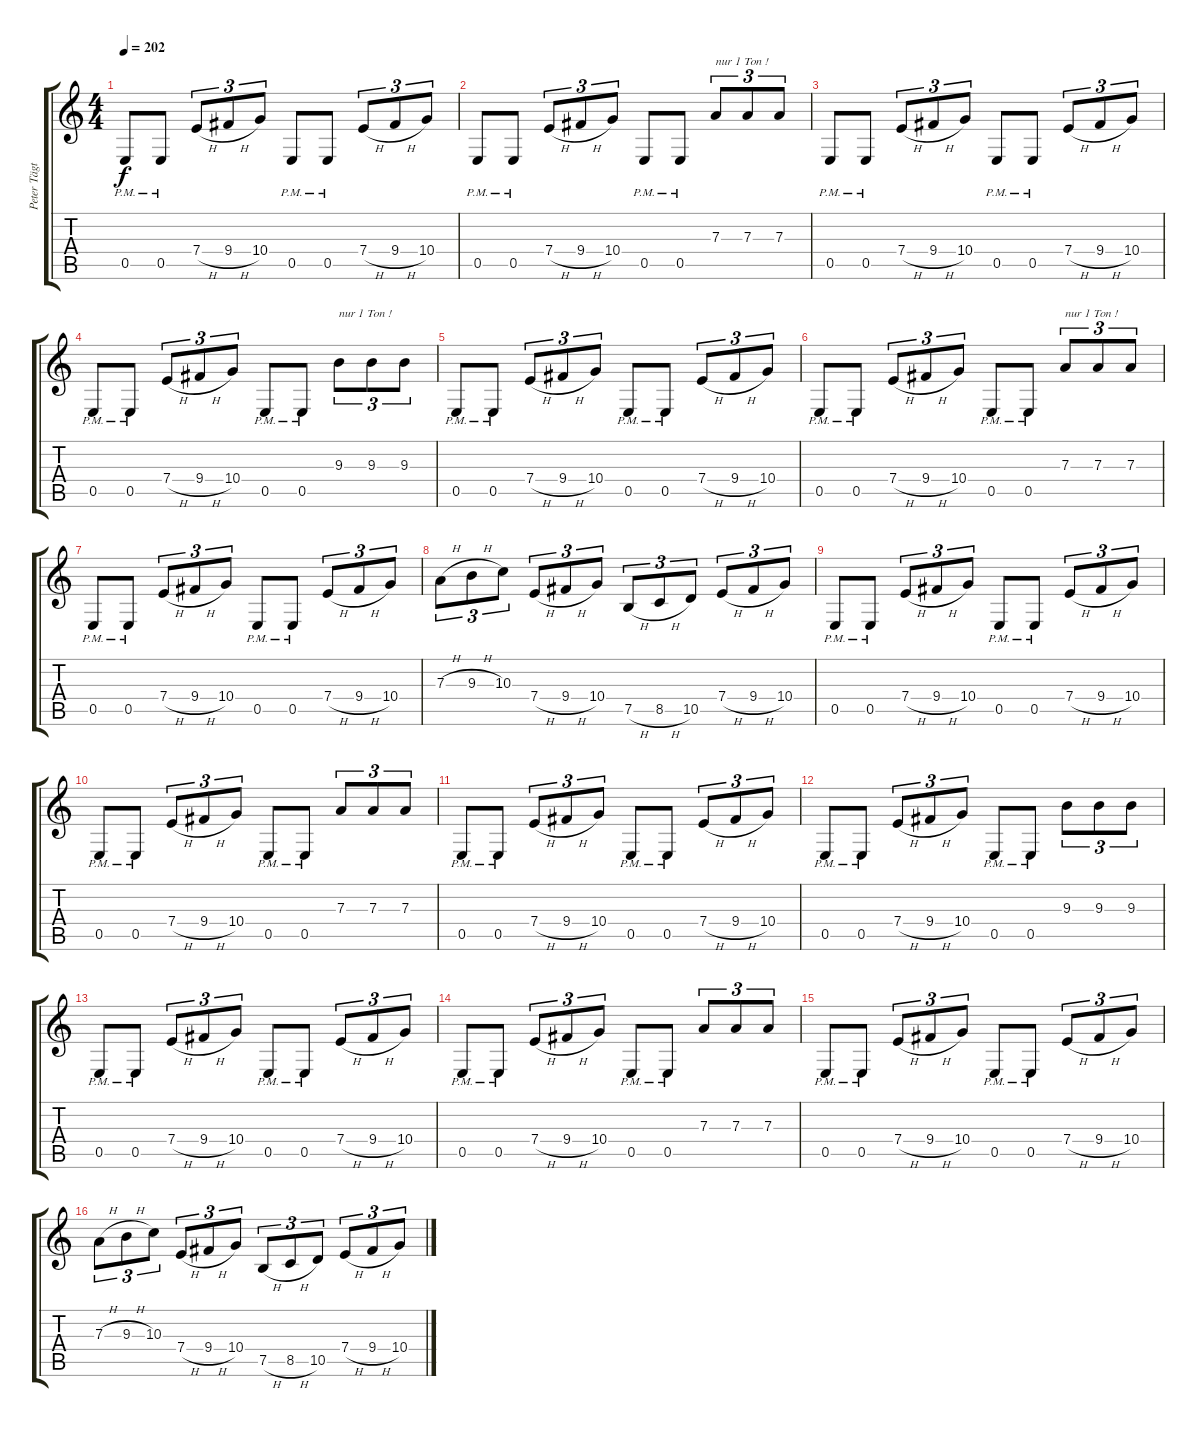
\track ("Peter Tägtgren" "Peter Tägt") {instrument distortionguitar}
\staff {score tabs}
\tuning (B3 Gb3 D3 A2 E2 B1) {hide}
\ts (4 4)
\tempo 202
\clef g2
\ks c
0.5{pm}.8{dy f} 0.5{pm}.8 7.4{h}.8{tu (3 2)} 9.4{h}.8{tu (3 2)} 10.4.8{tu (3 2)} 0.5{pm}.8 0.5{pm}.8 7.4{h}.8{tu (3 2)} 9.4{h}.8{tu (3 2)} 10.4.8{tu (3 2)} |
0.5{pm}.8 0.5{pm}.8 7.4{h}.8{tu (3 2)} 9.4{h}.8{tu (3 2)} 10.4.8{tu (3 2)} 0.5{pm}.8 0.5{pm}.8 7.3.8{tu (3 2) txt "nur 1 Ton !"} 7.3.8{tu (3 2)} 7.3.8{tu (3 2)} |
0.5{pm}.8 0.5{pm}.8 7.4{h}.8{tu (3 2)} 9.4{h}.8{tu (3 2)} 10.4.8{tu (3 2)} 0.5{pm}.8 0.5{pm}.8 7.4{h}.8{tu (3 2)} 9.4{h}.8{tu (3 2)} 10.4.8{tu (3 2)} |
0.5{pm}.8 0.5{pm}.8 7.4{h}.8{tu (3 2)} 9.4{h}.8{tu (3 2)} 10.4.8{tu (3 2)} 0.5{pm}.8 0.5{pm}.8 9.3.8{tu (3 2) txt "nur 1 Ton !"} 9.3.8{tu (3 2)} 9.3.8{tu (3 2)} |
0.5{pm}.8 0.5{pm}.8 7.4{h}.8{tu (3 2)} 9.4{h}.8{tu (3 2)} 10.4.8{tu (3 2)} 0.5{pm}.8 0.5{pm}.8 7.4{h}.8{tu (3 2)} 9.4{h}.8{tu (3 2)} 10.4.8{tu (3 2)} |
0.5{pm}.8 0.5{pm}.8 7.4{h}.8{tu (3 2)} 9.4{h}.8{tu (3 2)} 10.4.8{tu (3 2)} 0.5{pm}.8 0.5{pm}.8 7.3.8{tu (3 2) txt "nur 1 Ton !"} 7.3.8{tu (3 2)} 7.3.8{tu (3 2)} |
0.5{pm}.8 0.5{pm}.8 7.4{h}.8{tu (3 2)} 9.4{h}.8{tu (3 2)} 10.4.8{tu (3 2)} 0.5{pm}.8 0.5{pm}.8 7.4{h}.8{tu (3 2)} 9.4{h}.8{tu (3 2)} 10.4.8{tu (3 2)} |
7.3{h}.8{tu (3 2)} 9.3{h}.8{tu (3 2)} 10.3.8{tu (3 2)} 7.4{h}.8{tu (3 2)} 9.4{h}.8{tu (3 2)} 10.4.8{tu (3 2)} 7.5{h}.8{tu (3 2)} 8.5{h}.8{tu (3 2)} 10.5.8{tu (3 2)} 7.4{h}.8{tu (3 2)} 9.4{h}.8{tu (3 2)} 10.4.8{tu (3 2)} |
0.5{pm}.8 0.5{pm}.8 7.4{h}.8{tu (3 2)} 9.4{h}.8{tu (3 2)} 10.4.8{tu (3 2)} 0.5{pm}.8 0.5{pm}.8 7.4{h}.8{tu (3 2)} 9.4{h}.8{tu (3 2)} 10.4.8{tu (3 2)} |
0.5{pm}.8 0.5{pm}.8 7.4{h}.8{tu (3 2)} 9.4{h}.8{tu (3 2)} 10.4.8{tu (3 2)} 0.5{pm}.8 0.5{pm}.8 7.3.8{tu (3 2)} 7.3.8{tu (3 2)} 7.3.8{tu (3 2)} |
0.5{pm}.8 0.5{pm}.8 7.4{h}.8{tu (3 2)} 9.4{h}.8{tu (3 2)} 10.4.8{tu (3 2)} 0.5{pm}.8 0.5{pm}.8 7.4{h}.8{tu (3 2)} 9.4{h}.8{tu (3 2)} 10.4.8{tu (3 2)} |
0.5{pm}.8 0.5{pm}.8 7.4{h}.8{tu (3 2)} 9.4{h}.8{tu (3 2)} 10.4.8{tu (3 2)} 0.5{pm}.8 0.5{pm}.8 9.3.8{tu (3 2)} 9.3.8{tu (3 2)} 9.3.8{tu (3 2)} |
0.5{pm}.8 0.5{pm}.8 7.4{h}.8{tu (3 2)} 9.4{h}.8{tu (3 2)} 10.4.8{tu (3 2)} 0.5{pm}.8 0.5{pm}.8 7.4{h}.8{tu (3 2)} 9.4{h}.8{tu (3 2)} 10.4.8{tu (3 2)} |
0.5{pm}.8 0.5{pm}.8 7.4{h}.8{tu (3 2)} 9.4{h}.8{tu (3 2)} 10.4.8{tu (3 2)} 0.5{pm}.8 0.5{pm}.8 7.3.8{tu (3 2)} 7.3.8{tu (3 2)} 7.3.8{tu (3 2)} |
0.5{pm}.8 0.5{pm}.8 7.4{h}.8{tu (3 2)} 9.4{h}.8{tu (3 2)} 10.4.8{tu (3 2)} 0.5{pm}.8 0.5{pm}.8 7.4{h}.8{tu (3 2)} 9.4{h}.8{tu (3 2)} 10.4.8{tu (3 2)} |
7.3{h}.8{tu (3 2)} 9.3{h}.8{tu (3 2)} 10.3.8{tu (3 2)} 7.4{h}.8{tu (3 2)} 9.4{h}.8{tu (3 2)} 10.4.8{tu (3 2)} 7.5{h}.8{tu (3 2)} 8.5{h}.8{tu (3 2)} 10.5.8{tu (3 2)} 7.4{h}.8{tu (3 2)} 9.4{h}.8{tu (3 2)} 10.4.8{tu (3 2)}
